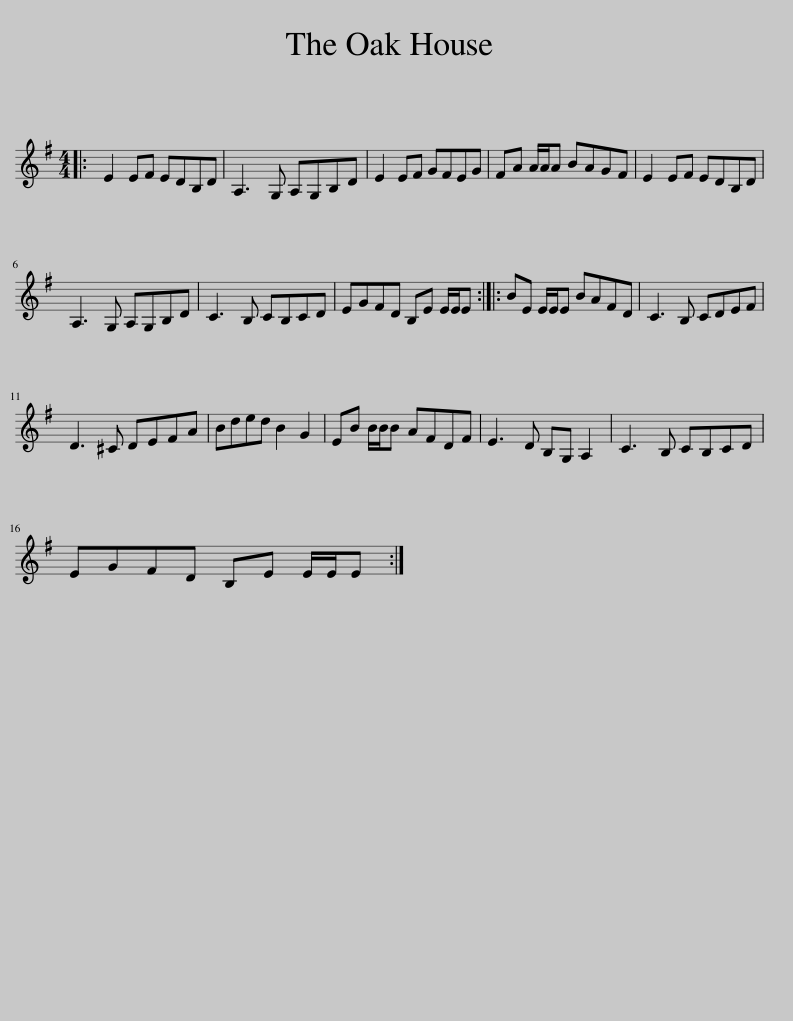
X:1
L:1/8
M:4/4
I:linebreak $
K:Emin
V:1 treble
V:1
|: E2 EF EDB,D | A,3 G, A,G,B,D | E2 EF GFEG | FA A/A/A BAGF | E2 EF EDB,D |$ %5
 A,3 G, A,G,B,D | C3 B, CB,CD | EGFD B,E E/E/E :: BE E/E/E BAFD | C3 B, CDEF |$ %10
 D3 ^C DEFA | Bded B2 G2 | EB B/B/B AFDF | E3 D B,G, A,2 | C3 B, CB,CD |$ %15
 EGFD B,E E/E/E :| %16
